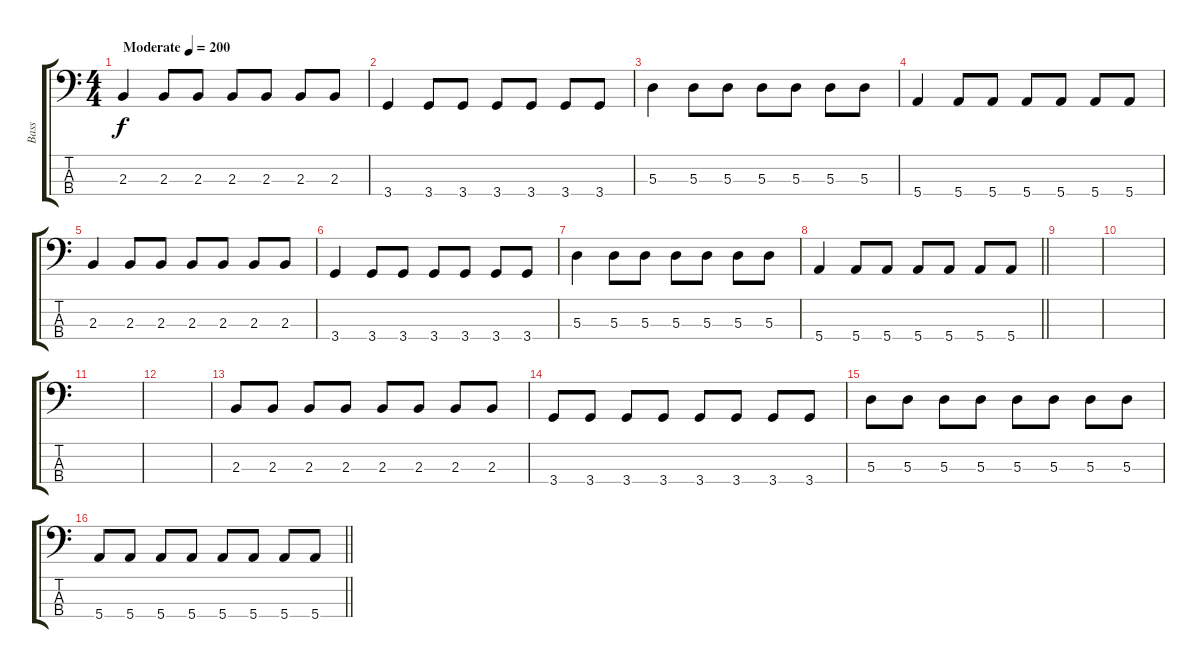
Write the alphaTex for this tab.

\track ("Bass" "Bass") {instrument electricbassfinger}
\staff {score tabs}
\tuning (G2 D2 A1 E1) {hide}
\ts (4 4)
\tempo (200 "Moderate")
\clef f4
\ks c
2.3.4{dy f instrument electricbassfinger} 2.3.8 2.3.8 2.3.8 2.3.8 2.3.8 2.3.8 |
3.4.4 3.4.8 3.4.8 3.4.8 3.4.8 3.4.8 3.4.8 |
5.3.4 5.3.8 5.3.8 5.3.8 5.3.8 5.3.8 5.3.8 |
5.4.4 5.4.8 5.4.8 5.4.8 5.4.8 5.4.8 5.4.8 |
2.3.4 2.3.8 2.3.8 2.3.8 2.3.8 2.3.8 2.3.8 |
3.4.4 3.4.8 3.4.8 3.4.8 3.4.8 3.4.8 3.4.8 |
5.3.4 5.3.8 5.3.8 5.3.8 5.3.8 5.3.8 5.3.8 |
\barLineRight lightlight
5.4.4 5.4.8 5.4.8 5.4.8 5.4.8 5.4.8 5.4.8 |
|
|
|
|
2.3.8 2.3.8 2.3.8 2.3.8 2.3.8 2.3.8 2.3.8 2.3.8 |
3.4.8 3.4.8 3.4.8 3.4.8 3.4.8 3.4.8 3.4.8 3.4.8 |
5.3.8 5.3.8 5.3.8 5.3.8 5.3.8 5.3.8 5.3.8 5.3.8 |
\barLineRight lightlight
5.4.8 5.4.8 5.4.8 5.4.8 5.4.8 5.4.8 5.4.8 5.4.8
